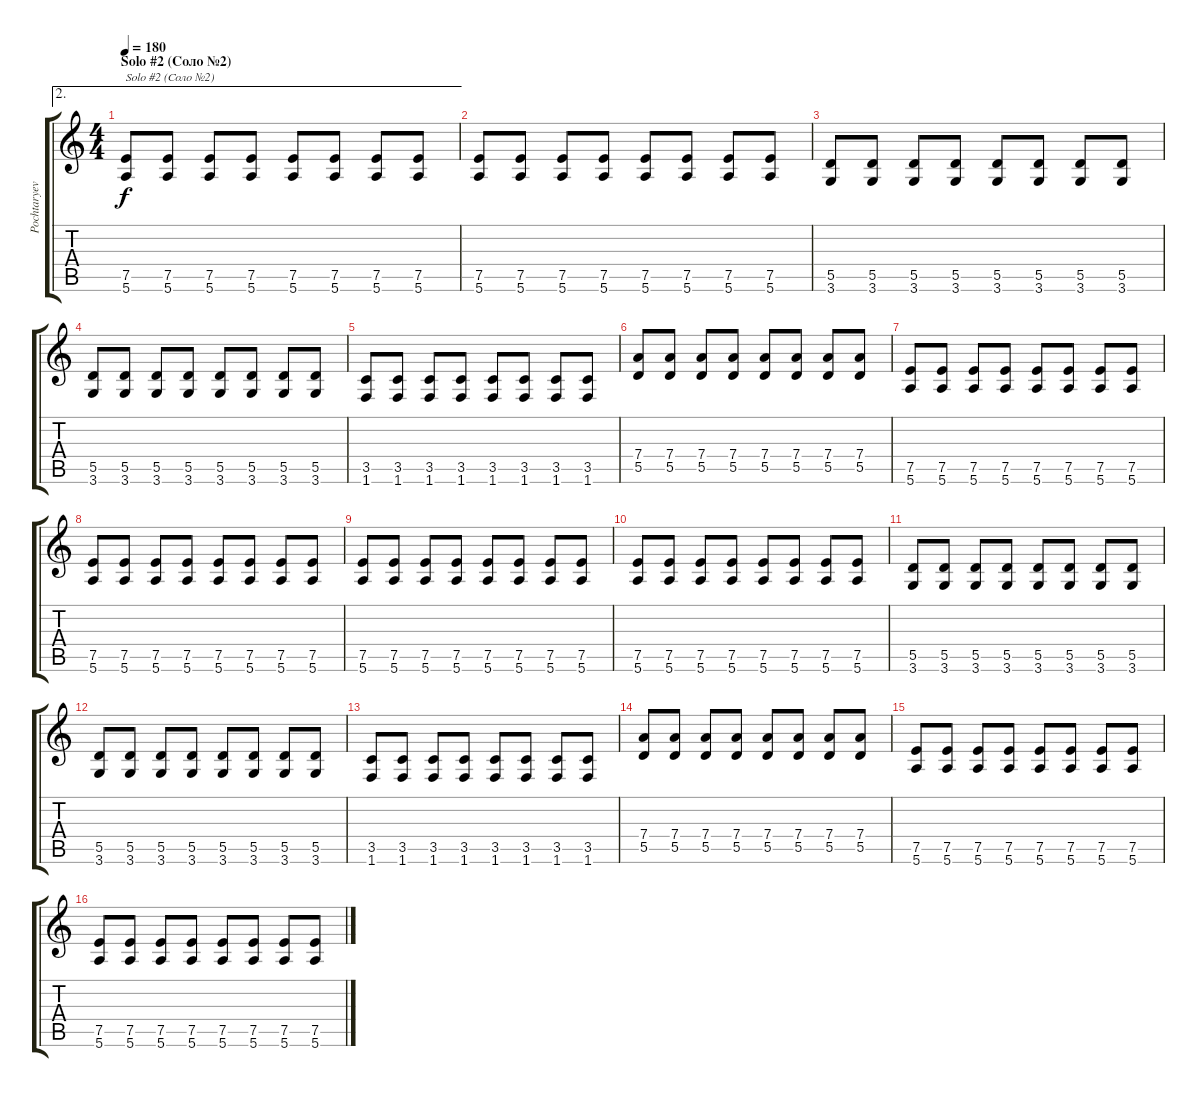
\track ("Pochtaryev Zhenya" "Pochtaryev") {instrument overdrivenguitar}
\staff {score tabs}
\tuning (E4 B3 G3 D3 A2 E2) {hide}
\ae 2
\ts (4 4)
\section ("" "Solo #2 (Соло №2)")
\tempo 180
\clef g2
\ks c
(7.5 5.6).8{txt "Solo #2 (Соло №2)" dy f} (7.5 5.6).8 (7.5 5.6).8 (7.5 5.6).8 (7.5 5.6).8 (7.5 5.6).8 (7.5 5.6).8 (7.5 5.6).8 |
(7.5 5.6).8 (7.5 5.6).8 (7.5 5.6).8 (7.5 5.6).8 (7.5 5.6).8 (7.5 5.6).8 (7.5 5.6).8 (7.5 5.6).8 |
(5.5 3.6).8 (5.5 3.6).8 (5.5 3.6).8 (5.5 3.6).8 (5.5 3.6).8 (5.5 3.6).8 (5.5 3.6).8 (5.5 3.6).8 |
(5.5 3.6).8 (5.5 3.6).8 (5.5 3.6).8 (5.5 3.6).8 (5.5 3.6).8 (5.5 3.6).8 (5.5 3.6).8 (5.5 3.6).8 |
(3.5 1.6).8 (3.5 1.6).8 (3.5 1.6).8 (3.5 1.6).8 (3.5 1.6).8 (3.5 1.6).8 (3.5 1.6).8 (3.5 1.6).8 |
(7.4 5.5).8 (7.4 5.5).8 (7.4 5.5).8 (7.4 5.5).8 (7.4 5.5).8 (7.4 5.5).8 (7.4 5.5).8 (7.4 5.5).8 |
(7.5 5.6).8 (7.5 5.6).8 (7.5 5.6).8 (7.5 5.6).8 (7.5 5.6).8 (7.5 5.6).8 (7.5 5.6).8 (7.5 5.6).8 |
(7.5 5.6).8 (7.5 5.6).8 (7.5 5.6).8 (7.5 5.6).8 (7.5 5.6).8 (7.5 5.6).8 (7.5 5.6).8 (7.5 5.6).8 |
(7.5 5.6).8 (7.5 5.6).8 (7.5 5.6).8 (7.5 5.6).8 (7.5 5.6).8 (7.5 5.6).8 (7.5 5.6).8 (7.5 5.6).8 |
(7.5 5.6).8 (7.5 5.6).8 (7.5 5.6).8 (7.5 5.6).8 (7.5 5.6).8 (7.5 5.6).8 (7.5 5.6).8 (7.5 5.6).8 |
(5.5 3.6).8 (5.5 3.6).8 (5.5 3.6).8 (5.5 3.6).8 (5.5 3.6).8 (5.5 3.6).8 (5.5 3.6).8 (5.5 3.6).8 |
(5.5 3.6).8 (5.5 3.6).8 (5.5 3.6).8 (5.5 3.6).8 (5.5 3.6).8 (5.5 3.6).8 (5.5 3.6).8 (5.5 3.6).8 |
(3.5 1.6).8 (3.5 1.6).8 (3.5 1.6).8 (3.5 1.6).8 (3.5 1.6).8 (3.5 1.6).8 (3.5 1.6).8 (3.5 1.6).8 |
(7.4 5.5).8 (7.4 5.5).8 (7.4 5.5).8 (7.4 5.5).8 (7.4 5.5).8 (7.4 5.5).8 (7.4 5.5).8 (7.4 5.5).8 |
(7.5 5.6).8 (7.5 5.6).8 (7.5 5.6).8 (7.5 5.6).8 (7.5 5.6).8 (7.5 5.6).8 (7.5 5.6).8 (7.5 5.6).8 |
(7.5 5.6).8 (7.5 5.6).8 (7.5 5.6).8 (7.5 5.6).8 (7.5 5.6).8 (7.5 5.6).8 (7.5 5.6).8 (7.5 5.6).8
